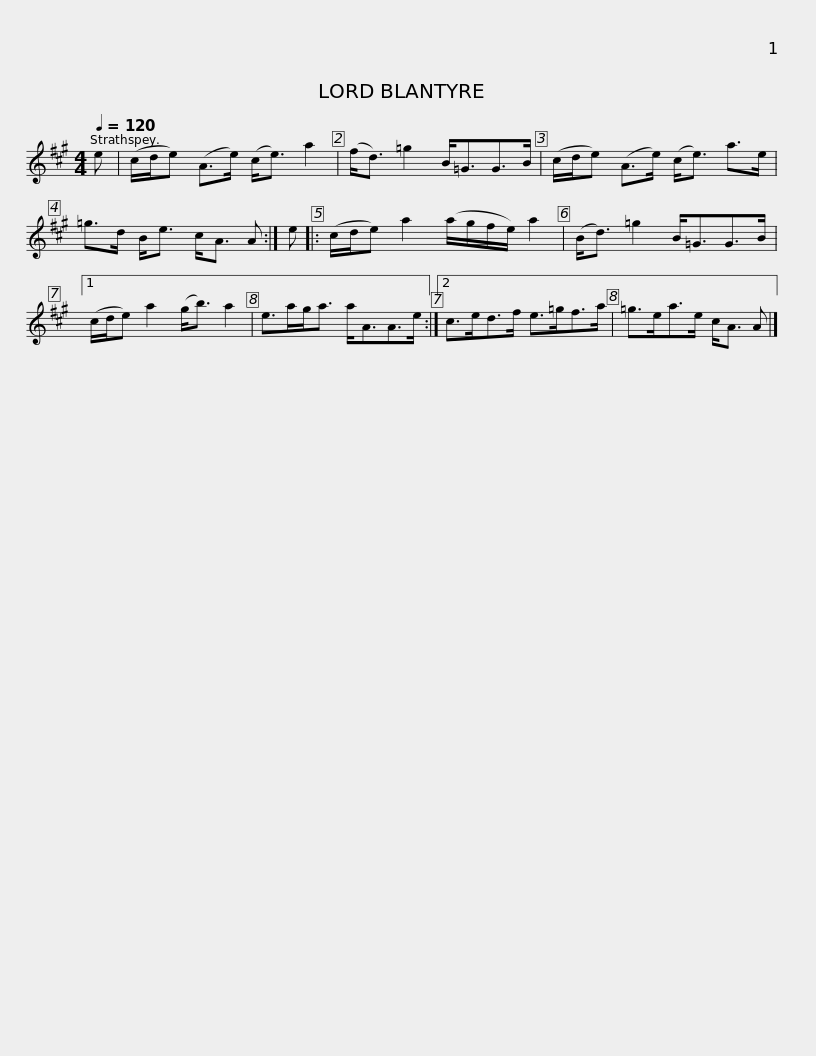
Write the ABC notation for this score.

X:1
L:1/8
Q:1/4=120
M:4/4
I:linebreak $
K:A
V:1 treble
V:1
 e | (c/d/e) (A>e) (c<e) a2 | (f<d) =g2 B<=GG>B | (c/d/e) (A>e) (c<e) a>e | =g>d B<e c<A A :| %5
 e |:$ (c/d/e) a2 (a/g/f/e/) a2 | (B<d) =g2 B<=GG>B |1 (c/d/e) a2 (g<b) a2 | e>ag<a a<AA>e :|2$ %10
 c>ed>f e>=gf>a | =g>ea>e c<A A |] %12
